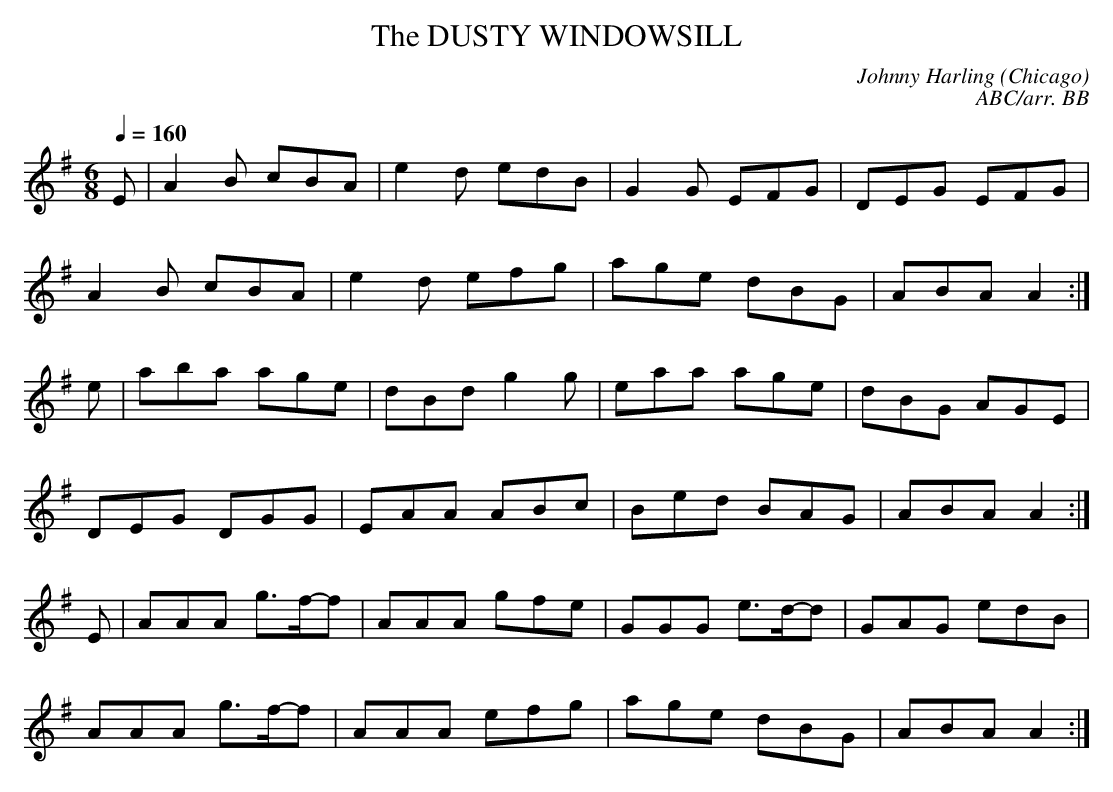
X:1
T:DUSTY WINDOWSILL, The
C:Johnny Harling (Chicago)
C:ABC/arr. BB
Q:1/4=160
M:6/8
L:1/8
K:Ador
E|A2B cBA|e2d edB|G2G EFG|DEG EFG|
A2 B cBA|e2 d efg|age dBG|ABA A2 :|
e|aba age|dBd g2 g|eaa age|dBG AGE|
DEG DGG|EAA ABc|Bed BAG|ABA A2 :|
E|AAA g>f-f|AAA gfe|GGG e>d-d|GAG edB|
AAA g>f-f|AAA efg|age dBG|ABA A2 :|
